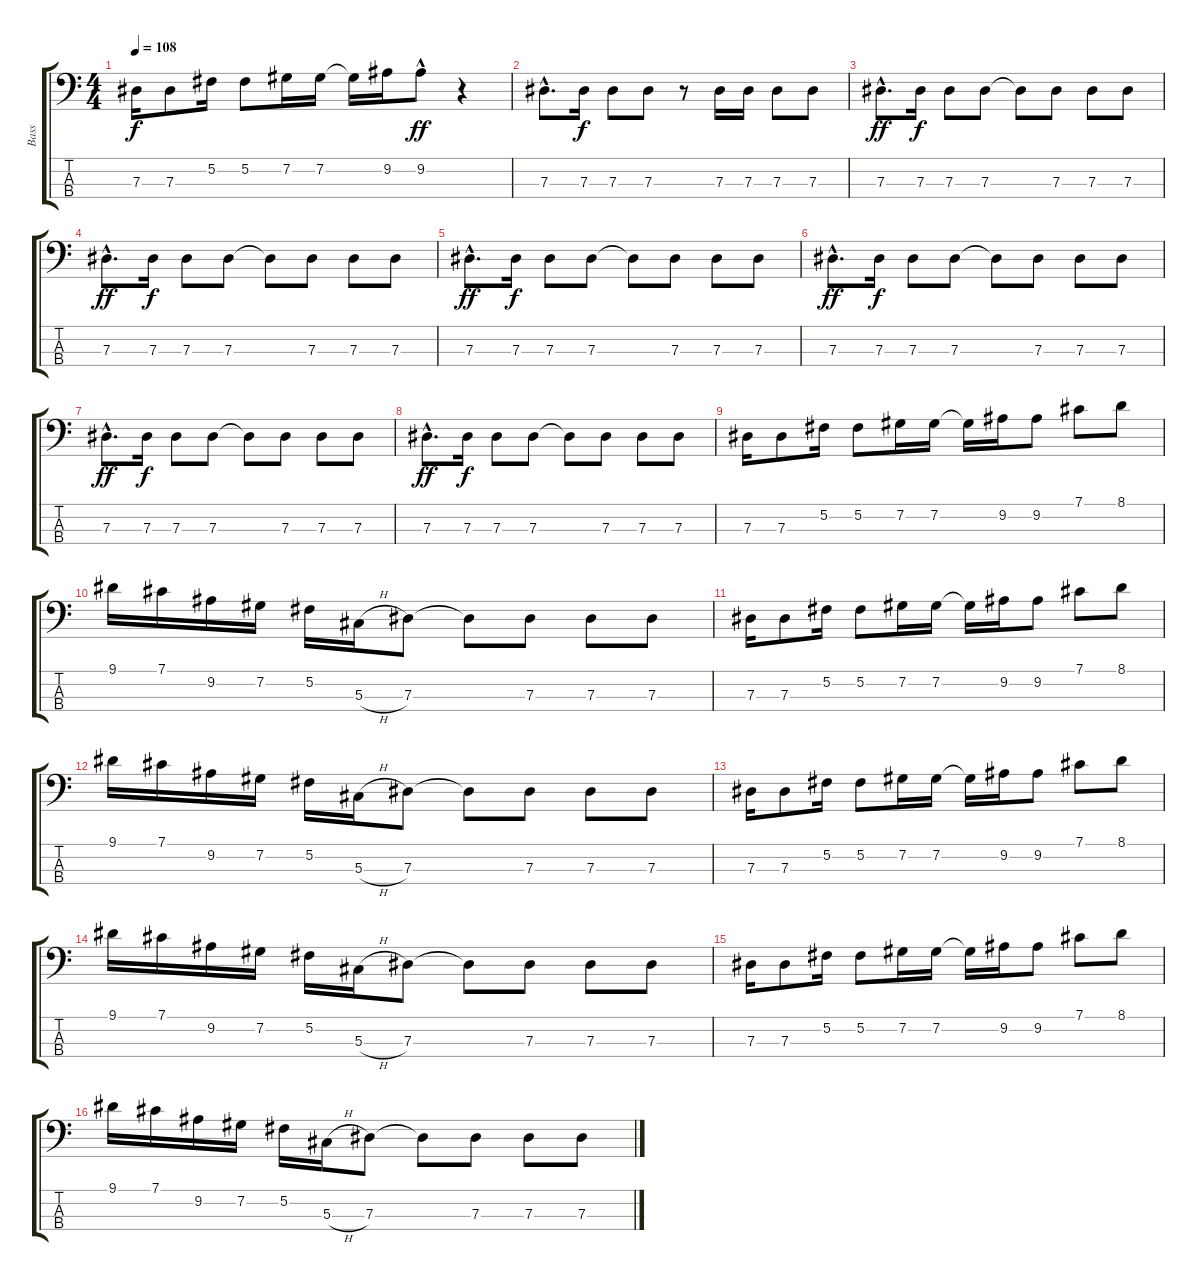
\track ("Bass" "Bass") {instrument electricbassfinger}
\staff {score tabs}
\tuning (Gb2 Db2 Ab1 Eb1) {hide}
\ts (4 4)
\tempo 108
\clef f4
\ks c
7.3.16{dy f} 7.3.8 5.2.16 5.2.8 7.2.16 7.2.16 7.2{t}.16 9.2.16 9.2{hac}.8{dy ff} r.4 |
7.3{hac}.8{d} 7.3.16{dy f} 7.3.8 7.3.8 r.8 7.3.16 7.3.16 7.3.8 7.3.8 |
7.3{hac}.8{d dy ff} 7.3.16{dy f} 7.3.8 7.3.8 7.3{t}.8 7.3.8 7.3.8 7.3.8 |
7.3{hac}.8{d dy ff} 7.3.16{dy f} 7.3.8 7.3.8 7.3{t}.8 7.3.8 7.3.8 7.3.8 |
7.3{hac}.8{d dy ff} 7.3.16{dy f} 7.3.8 7.3.8 7.3{t}.8 7.3.8 7.3.8 7.3.8 |
7.3{hac}.8{d dy ff} 7.3.16{dy f} 7.3.8 7.3.8 7.3{t}.8 7.3.8 7.3.8 7.3.8 |
7.3{hac}.8{d dy ff} 7.3.16{dy f} 7.3.8 7.3.8 7.3{t}.8 7.3.8 7.3.8 7.3.8 |
7.3{hac}.8{d dy ff} 7.3.16{dy f} 7.3.8 7.3.8 7.3{t}.8 7.3.8 7.3.8 7.3.8 |
7.3.16 7.3.8 5.2.16 5.2.8 7.2.16 7.2.16 7.2{t}.16 9.2.16 9.2.8 7.1.8 8.1.8 |
9.1.16 7.1.16 9.2.16 7.2.16 5.2.16 5.3{h}.16 7.3.8 7.3{t}.8 7.3.8 7.3.8 7.3.8 |
7.3.16 7.3.8 5.2.16 5.2.8 7.2.16 7.2.16 7.2{t}.16 9.2.16 9.2.8 7.1.8 8.1.8 |
9.1.16 7.1.16 9.2.16 7.2.16 5.2.16 5.3{h}.16 7.3.8 7.3{t}.8 7.3.8 7.3.8 7.3.8 |
7.3.16 7.3.8 5.2.16 5.2.8 7.2.16 7.2.16 7.2{t}.16 9.2.16 9.2.8 7.1.8 8.1.8 |
9.1.16 7.1.16 9.2.16 7.2.16 5.2.16 5.3{h}.16 7.3.8 7.3{t}.8 7.3.8 7.3.8 7.3.8 |
7.3.16 7.3.8 5.2.16 5.2.8 7.2.16 7.2.16 7.2{t}.16 9.2.16 9.2.8 7.1.8 8.1.8 |
9.1.16 7.1.16 9.2.16 7.2.16 5.2.16 5.3{h}.16 7.3.8 7.3{t}.8 7.3.8 7.3.8 7.3.8
